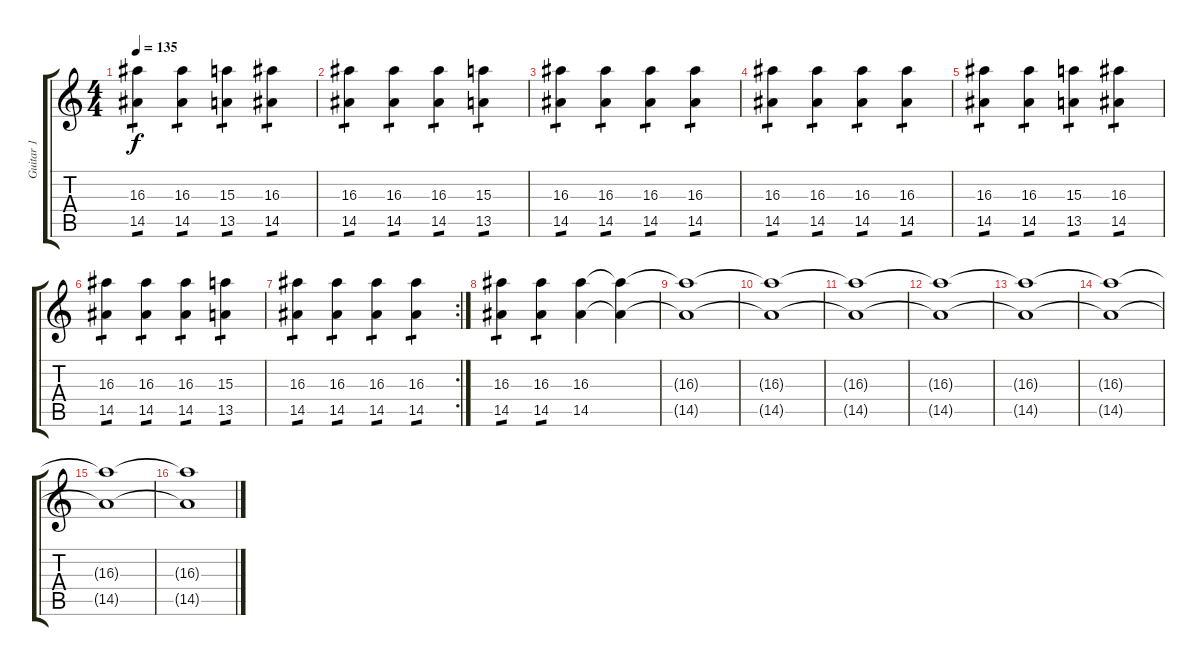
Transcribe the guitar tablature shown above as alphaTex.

\track ("Guitar 1" "Guitar 1") {instrument electricguitarjazz}
\staff {score tabs}
\tuning (Eb4 Bb3 Gb3 Db3 Ab2 Eb2) {hide}
\ts (4 4)
\tempo 135
\clef g2
\ks c
(16.3 14.5).4{tp 1 dy f} (16.3 14.5).4{tp 1} (15.3 13.5).4{tp 1} (16.3 14.5).4{tp 1} |
(16.3 14.5).4{tp 1} (16.3 14.5).4{tp 1} (16.3 14.5).4{tp 1} (15.3 13.5).4{tp 1} |
(16.3 14.5).4{tp 1} (16.3 14.5).4{tp 1} (16.3 14.5).4{tp 1} (16.3 14.5).4{tp 1} |
(16.3 14.5).4{tp 1} (16.3 14.5).4{tp 1} (16.3 14.5).4{tp 1} (16.3 14.5).4{tp 1} |
(16.3 14.5).4{tp 1} (16.3 14.5).4{tp 1} (15.3 13.5).4{tp 1} (16.3 14.5).4{tp 1} |
(16.3 14.5).4{tp 1} (16.3 14.5).4{tp 1} (16.3 14.5).4{tp 1} (15.3 13.5).4{tp 1} |
\rc 2
(16.3 14.5).4{tp 1} (16.3 14.5).4{tp 1} (16.3 14.5).4{tp 1} (16.3 14.5).4{tp 1} |
(16.3 14.5).4{tp 1} (16.3 14.5).4{tp 1} (16.3 14.5).4 (16.3{t} 14.5{t}).4 |
(16.3{t} 14.5{t}).1 |
(16.3{t} 14.5{t}).1 |
(16.3{t} 14.5{t}).1 |
(16.3{t} 14.5{t}).1 |
(16.3{t} 14.5{t}).1 |
(16.3{t} 14.5{t}).1 |
(16.3{t} 14.5{t}).1 |
(16.3{t} 14.5{t}).1
